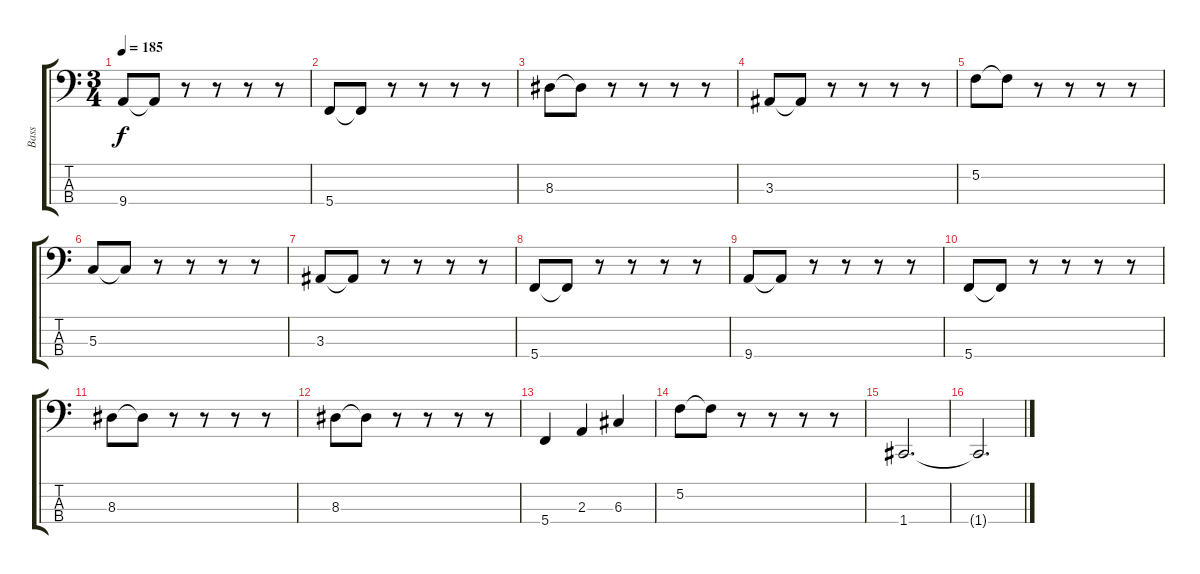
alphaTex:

\track ("Bass" "Bass") {instrument electricbasspick}
\staff {score tabs}
\tuning (F2 C2 G1 C1) {hide}
\ts (3 4)
\tempo 185
\clef f4
\ks c
9.4.8{dy f} 9.4{t}.8 r.8 r.8 r.8 r.8 |
5.4.8 5.4{t}.8 r.8 r.8 r.8 r.8 |
8.3.8 8.3{t}.8 r.8 r.8 r.8 r.8 |
3.3.8 3.3{t}.8 r.8 r.8 r.8 r.8 |
5.2.8 5.2{t}.8 r.8 r.8 r.8 r.8 |
5.3.8 5.3{t}.8 r.8 r.8 r.8 r.8 |
3.3.8 3.3{t}.8 r.8 r.8 r.8 r.8 |
5.4.8 5.4{t}.8 r.8 r.8 r.8 r.8 |
9.4.8 9.4{t}.8 r.8 r.8 r.8 r.8 |
5.4.8 5.4{t}.8 r.8 r.8 r.8 r.8 |
8.3.8 8.3{t}.8 r.8 r.8 r.8 r.8 |
8.3.8 8.3{t}.8 r.8 r.8 r.8 r.8 |
5.4.4 2.3.4 6.3.4 |
5.2.8 5.2{t}.8 r.8 r.8 r.8 r.8 |
1.4.2{d} |
1.4{t}.2{d}
